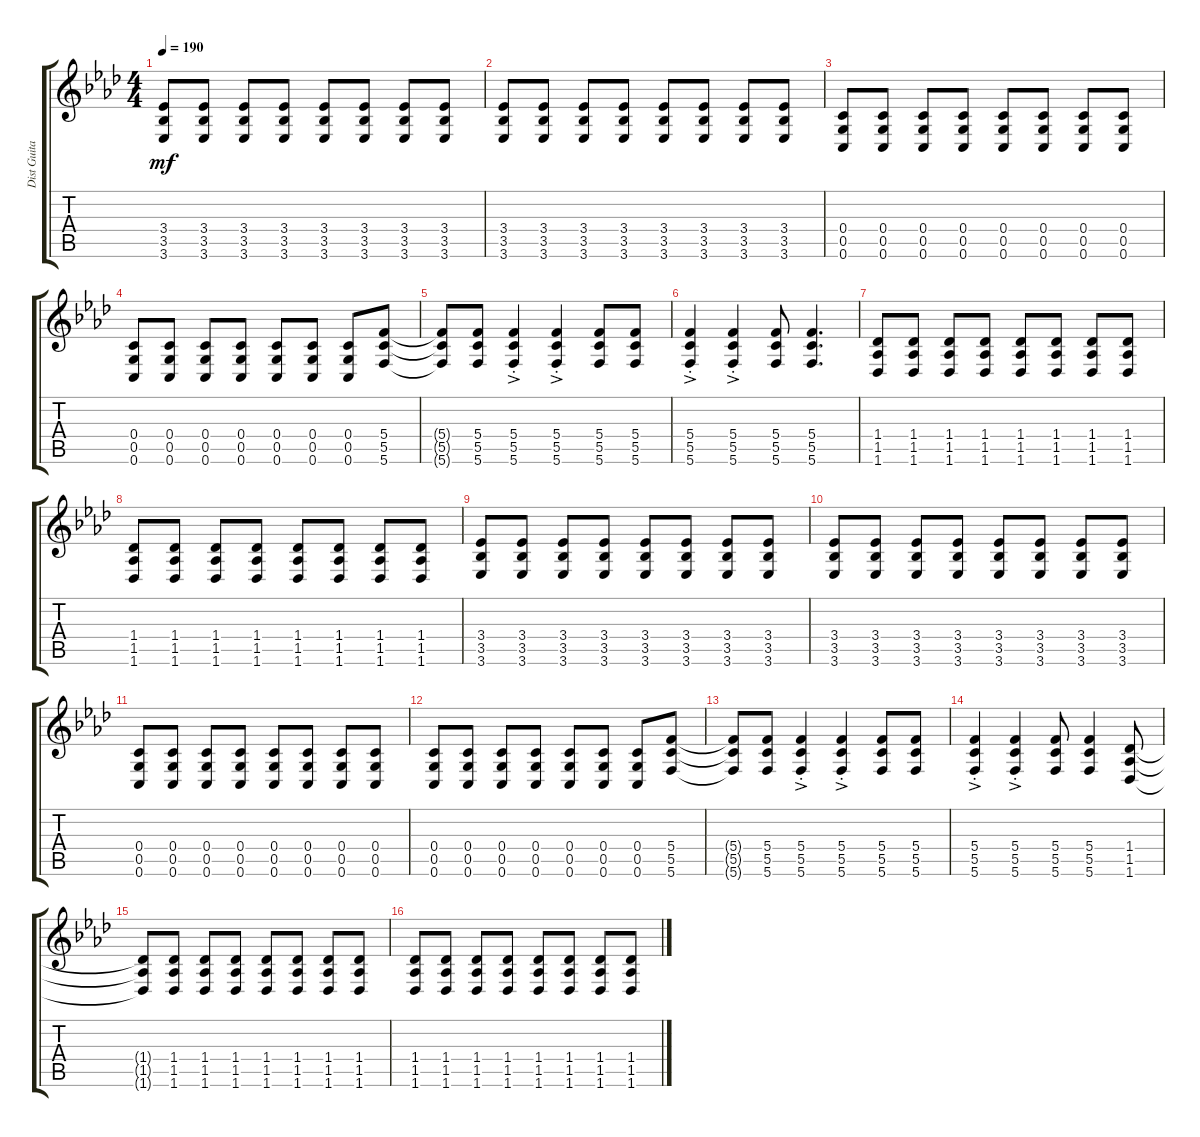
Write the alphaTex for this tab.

\track ("Dist Guitar 5" "Dist Guita") {instrument distortionguitar}
\staff {score tabs}
\tuning (D4 A3 F3 C3 G2 C2) {hide}
\ts (4 4)
\tempo 190
\clef g2
\ks ab
(3.4 3.5 3.6).8{dy mf} (3.4 3.5 3.6).8 (3.4 3.5 3.6).8 (3.4 3.5 3.6).8 (3.4 3.5 3.6).8 (3.4 3.5 3.6).8 (3.4 3.5 3.6).8 (3.4 3.5 3.6).8 |
(3.4 3.5 3.6).8 (3.4 3.5 3.6).8 (3.4 3.5 3.6).8 (3.4 3.5 3.6).8 (3.4 3.5 3.6).8 (3.4 3.5 3.6).8 (3.4 3.5 3.6).8 (3.4 3.5 3.6).8 |
(0.4 0.5 0.6).8 (0.4 0.5 0.6).8 (0.4 0.5 0.6).8 (0.4 0.5 0.6).8 (0.4 0.5 0.6).8 (0.4 0.5 0.6).8 (0.4 0.5 0.6).8 (0.4 0.5 0.6).8 |
(0.4 0.5 0.6).8 (0.4 0.5 0.6).8 (0.4 0.5 0.6).8 (0.4 0.5 0.6).8 (0.4 0.5 0.6).8 (0.4 0.5 0.6).8 (0.4 0.5 0.6).8 (5.4 5.5 5.6).8 |
(5.4{t} 5.5{t} 5.6{t}).8 (5.4 5.5 5.6).8 (5.4{ac st} 5.5{ac st} 5.6{ac st}).4 (5.4{ac st} 5.5{ac st} 5.6{ac st}).4 (5.4 5.5 5.6).8 (5.4 5.5 5.6).8 |
(5.4{ac st} 5.5{ac st} 5.6{ac st}).4 (5.4{ac st} 5.5{ac st} 5.6{ac st}).4 (5.4 5.5 5.6).8 (5.4 5.5 5.6).4{d} |
(1.4 1.5 1.6).8 (1.4 1.5 1.6).8 (1.4 1.5 1.6).8 (1.4 1.5 1.6).8 (1.4 1.5 1.6).8 (1.4 1.5 1.6).8 (1.4 1.5 1.6).8 (1.4 1.5 1.6).8 |
(1.4 1.5 1.6).8 (1.4 1.5 1.6).8 (1.4 1.5 1.6).8 (1.4 1.5 1.6).8 (1.4 1.5 1.6).8 (1.4 1.5 1.6).8 (1.4 1.5 1.6).8 (1.4 1.5 1.6).8 |
(3.4 3.5 3.6).8 (3.4 3.5 3.6).8 (3.4 3.5 3.6).8 (3.4 3.5 3.6).8 (3.4 3.5 3.6).8 (3.4 3.5 3.6).8 (3.4 3.5 3.6).8 (3.4 3.5 3.6).8 |
(3.4 3.5 3.6).8 (3.4 3.5 3.6).8 (3.4 3.5 3.6).8 (3.4 3.5 3.6).8 (3.4 3.5 3.6).8 (3.4 3.5 3.6).8 (3.4 3.5 3.6).8 (3.4 3.5 3.6).8 |
(0.4 0.5 0.6).8 (0.4 0.5 0.6).8 (0.4 0.5 0.6).8 (0.4 0.5 0.6).8 (0.4 0.5 0.6).8 (0.4 0.5 0.6).8 (0.4 0.5 0.6).8 (0.4 0.5 0.6).8 |
(0.4 0.5 0.6).8 (0.4 0.5 0.6).8 (0.4 0.5 0.6).8 (0.4 0.5 0.6).8 (0.4 0.5 0.6).8 (0.4 0.5 0.6).8 (0.4 0.5 0.6).8 (5.4 5.5 5.6).8 |
(5.4{t} 5.5{t} 5.6{t}).8 (5.4 5.5 5.6).8 (5.4{ac st} 5.5{ac st} 5.6{ac st}).4 (5.4{ac st} 5.5{ac st} 5.6{ac st}).4 (5.4 5.5 5.6).8 (5.4 5.5 5.6).8 |
(5.4{ac st} 5.5{ac st} 5.6{ac st}).4 (5.4{ac st} 5.5{ac st} 5.6{ac st}).4 (5.4 5.5 5.6).8 (5.4 5.5 5.6).4 (1.4 1.5 1.6).8 |
(1.4{t} 1.5{t} 1.6{t}).8 (1.4 1.5 1.6).8 (1.4 1.5 1.6).8 (1.4 1.5 1.6).8 (1.4 1.5 1.6).8 (1.4 1.5 1.6).8 (1.4 1.5 1.6).8 (1.4 1.5 1.6).8 |
(1.4 1.5 1.6).8 (1.4 1.5 1.6).8 (1.4 1.5 1.6).8 (1.4 1.5 1.6).8 (1.4 1.5 1.6).8 (1.4 1.5 1.6).8 (1.4 1.5 1.6).8 (1.4 1.5 1.6).8
